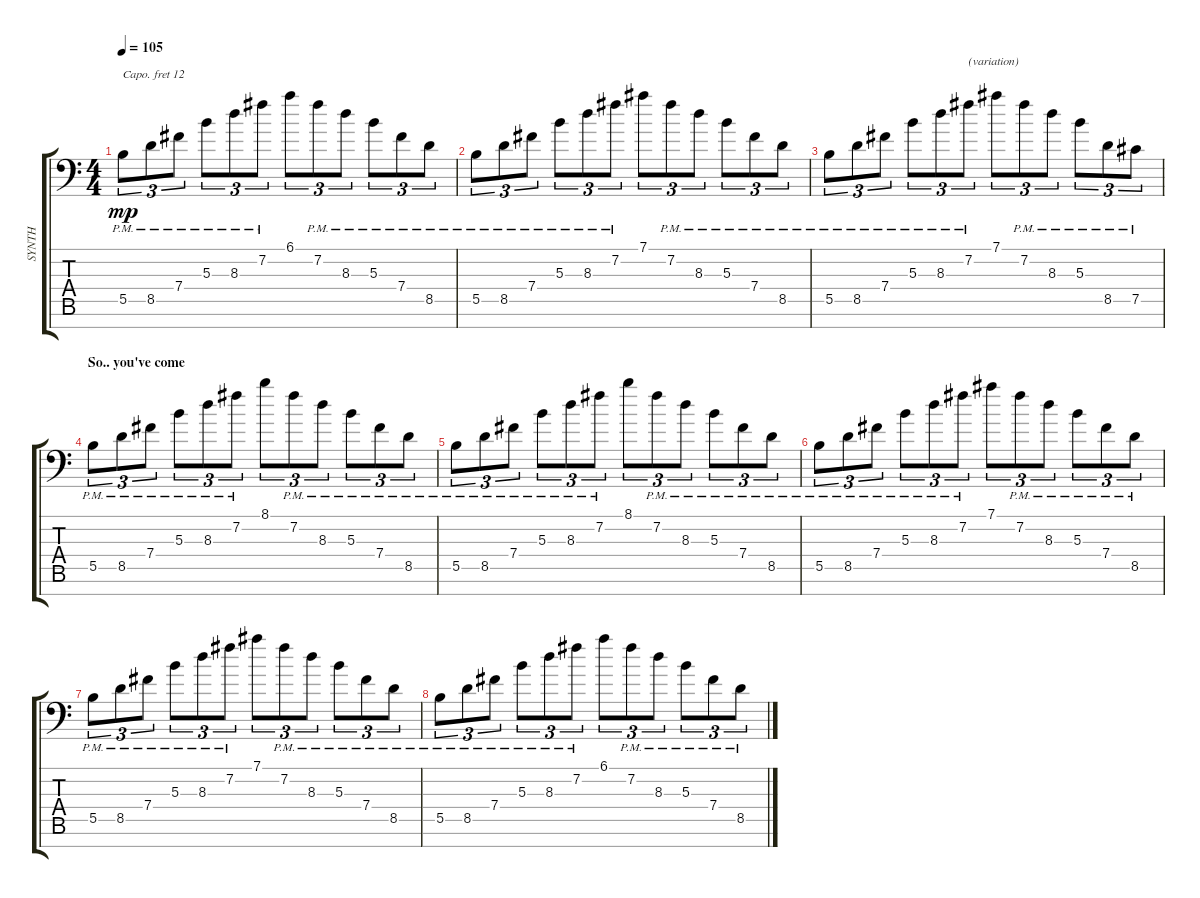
\track ("SYNTH" "SYNTH") {instrument synthbrass2}
\staff {score tabs}
\capo 12
\tuning (Eb4 B3 Gb3 B2 Gb2 B1 B-1) {hide}
\ts (4 4)
\tempo 105
\clef f4
\ks c
5.5{pm}.8{tu (3 2) dy mp} 8.5{pm}.8{tu (3 2)} 7.4{pm}.8{tu (3 2)} 5.3{pm}.8{tu (3 2)} 8.3{pm}.8{tu (3 2)} 7.2{pm}.8{tu (3 2)} 6.1.8{tu (3 2)} 7.2{pm}.8{tu (3 2)} 8.3{pm}.8{tu (3 2)} 5.3{pm}.8{tu (3 2)} 7.4{pm}.8{tu (3 2)} 8.5{pm}.8{tu (3 2)} |
5.5{pm}.8{tu (3 2)} 8.5{pm}.8{tu (3 2)} 7.4{pm}.8{tu (3 2)} 5.3{pm}.8{tu (3 2)} 8.3{pm}.8{tu (3 2)} 7.2{pm}.8{tu (3 2)} 7.1.8{tu (3 2)} 7.2{pm}.8{tu (3 2)} 8.3{pm}.8{tu (3 2)} 5.3{pm}.8{tu (3 2)} 7.4{pm}.8{tu (3 2)} 8.5{pm}.8{tu (3 2)} |
5.5{pm}.8{tu (3 2)} 8.5{pm}.8{tu (3 2)} 7.4{pm}.8{tu (3 2)} 5.3{pm}.8{tu (3 2)} 8.3{pm}.8{tu (3 2)} 7.2{pm}.8{tu (3 2) txt "(variation)"} 7.1.8{tu (3 2)} 7.2{pm}.8{tu (3 2)} 8.3{pm}.8{tu (3 2)} 5.3{pm}.8{tu (3 2)} 8.5{pm}.8{tu (3 2)} 7.5{pm}.8{tu (3 2)} |
\section ("" "So.. you've come")
5.5{pm}.8{tu (3 2)} 8.5{pm}.8{tu (3 2)} 7.4{pm}.8{tu (3 2)} 5.3{pm}.8{tu (3 2)} 8.3{pm}.8{tu (3 2)} 7.2{pm}.8{tu (3 2)} 8.1.8{tu (3 2)} 7.2{pm}.8{tu (3 2)} 8.3{pm}.8{tu (3 2)} 5.3{pm}.8{tu (3 2)} 7.4{pm}.8{tu (3 2)} 8.5{pm}.8{tu (3 2)} |
5.5{pm}.8{tu (3 2)} 8.5{pm}.8{tu (3 2)} 7.4{pm}.8{tu (3 2)} 5.3{pm}.8{tu (3 2)} 8.3{pm}.8{tu (3 2)} 7.2{pm}.8{tu (3 2)} 8.1.8{tu (3 2)} 7.2{pm}.8{tu (3 2)} 8.3{pm}.8{tu (3 2)} 5.3{pm}.8{tu (3 2)} 7.4{pm}.8{tu (3 2)} 8.5{pm}.8{tu (3 2)} |
5.5{pm}.8{tu (3 2)} 8.5{pm}.8{tu (3 2)} 7.4{pm}.8{tu (3 2)} 5.3{pm}.8{tu (3 2)} 8.3{pm}.8{tu (3 2)} 7.2{pm}.8{tu (3 2)} 7.1.8{tu (3 2)} 7.2{pm}.8{tu (3 2)} 8.3{pm}.8{tu (3 2)} 5.3{pm}.8{tu (3 2)} 7.4{pm}.8{tu (3 2)} 8.5{pm}.8{tu (3 2)} |
5.5{pm}.8{tu (3 2)} 8.5{pm}.8{tu (3 2)} 7.4{pm}.8{tu (3 2)} 5.3{pm}.8{tu (3 2)} 8.3{pm}.8{tu (3 2)} 7.2{pm}.8{tu (3 2)} 7.1.8{tu (3 2)} 7.2{pm}.8{tu (3 2)} 8.3{pm}.8{tu (3 2)} 5.3{pm}.8{tu (3 2)} 7.4{pm}.8{tu (3 2)} 8.5{pm}.8{tu (3 2)} |
5.5{pm}.8{tu (3 2)} 8.5{pm}.8{tu (3 2)} 7.4{pm}.8{tu (3 2)} 5.3{pm}.8{tu (3 2)} 8.3{pm}.8{tu (3 2)} 7.2{pm}.8{tu (3 2)} 6.1.8{tu (3 2)} 7.2{pm}.8{tu (3 2)} 8.3{pm}.8{tu (3 2)} 5.3{pm}.8{tu (3 2)} 7.4{pm}.8{tu (3 2)} 8.5{pm}.8{tu (3 2)}
